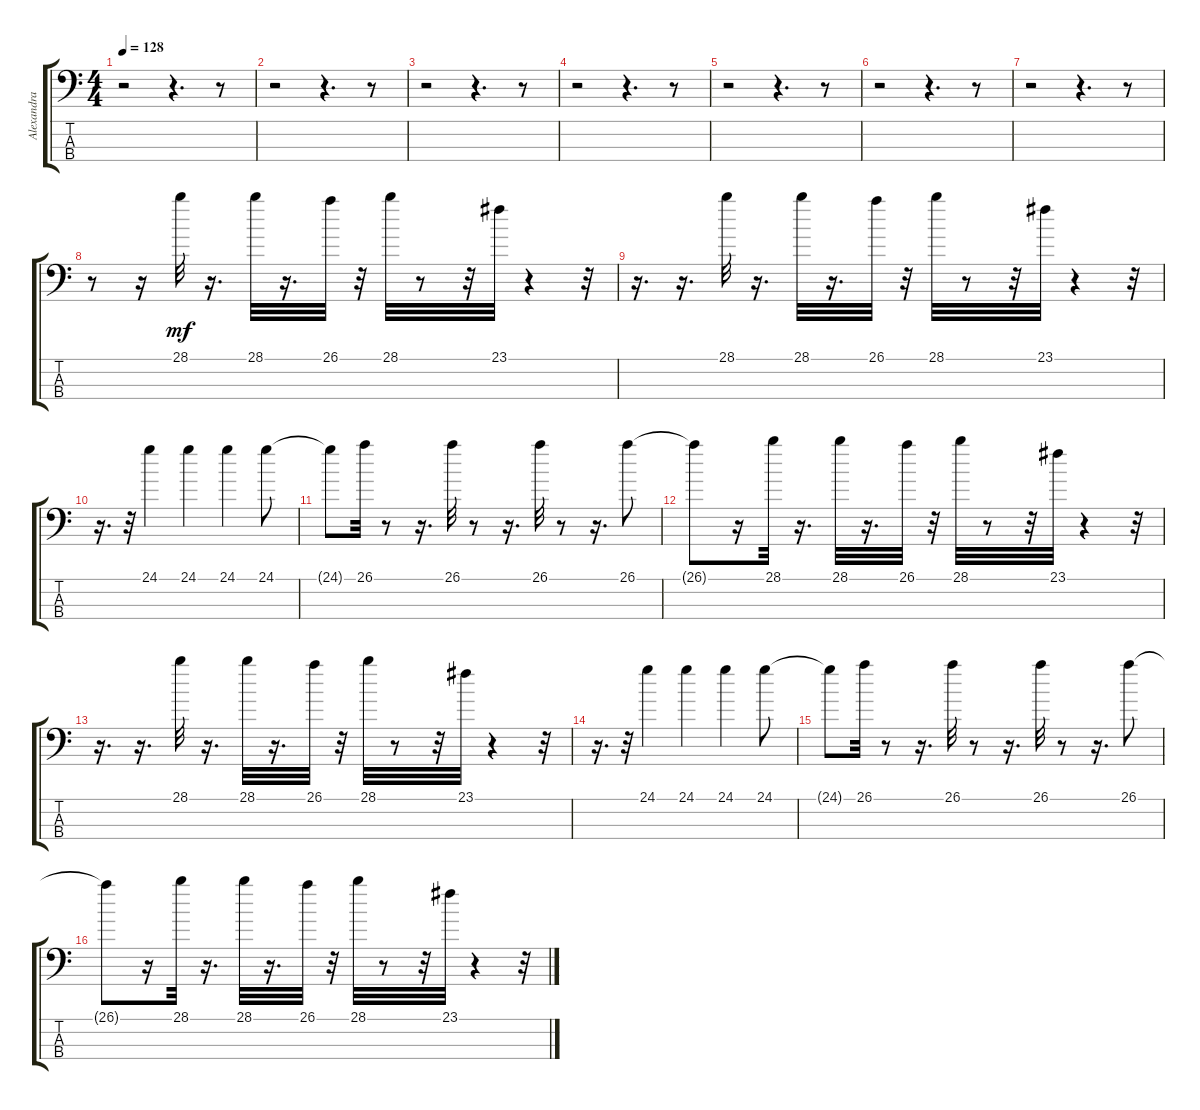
\track ("Alexandra Stan - Mr Saxobeat" "Alexandra ") {instrument synthbass1}
\staff {score tabs}
\tuning (G2 D2 A1 E1) {hide}
\ts (4 4)
\tempo 128
\clef f4
\ks c
r.2{dy mf} r.4{d} r.8 |
r.2 r.4{d} r.8 |
r.2 r.4{d} r.8 |
r.2 r.4{d} r.8 |
r.2 r.4{d} r.8 |
r.2 r.4{d} r.8 |
r.2 r.4{d} r.8 |
r.8 r.16 28.1.32 r.16{d} 28.1.32 r.16{d} 26.1.32 r.32 28.1.32 r.8 r.32 23.1.32 r.4 r.32 |
r.16{d} r.16{d} 28.1.32 r.16{d} 28.1.32 r.16{d} 26.1.32 r.32 28.1.32 r.8 r.32 23.1.32 r.4 r.32 |
r.16{d} r.32 24.1.4 24.1.4 24.1.4 24.1.8 |
24.1{t}.8 26.1.32 r.8 r.16{d} 26.1.32 r.8 r.16{d} 26.1.32 r.8 r.16{d} 26.1.8 |
26.1{t}.8 r.16 28.1.32 r.16{d} 28.1.32 r.16{d} 26.1.32 r.32 28.1.32 r.8 r.32 23.1.32 r.4 r.32 |
r.16{d} r.16{d} 28.1.32 r.16{d} 28.1.32 r.16{d} 26.1.32 r.32 28.1.32 r.8 r.32 23.1.32 r.4 r.32 |
r.16{d} r.32 24.1.4 24.1.4 24.1.4 24.1.8 |
24.1{t}.8 26.1.32 r.8 r.16{d} 26.1.32 r.8 r.16{d} 26.1.32 r.8 r.16{d} 26.1.8 |
26.1{t}.8 r.16 28.1.32 r.16{d} 28.1.32 r.16{d} 26.1.32 r.32 28.1.32 r.8 r.32 23.1.32 r.4 r.32
